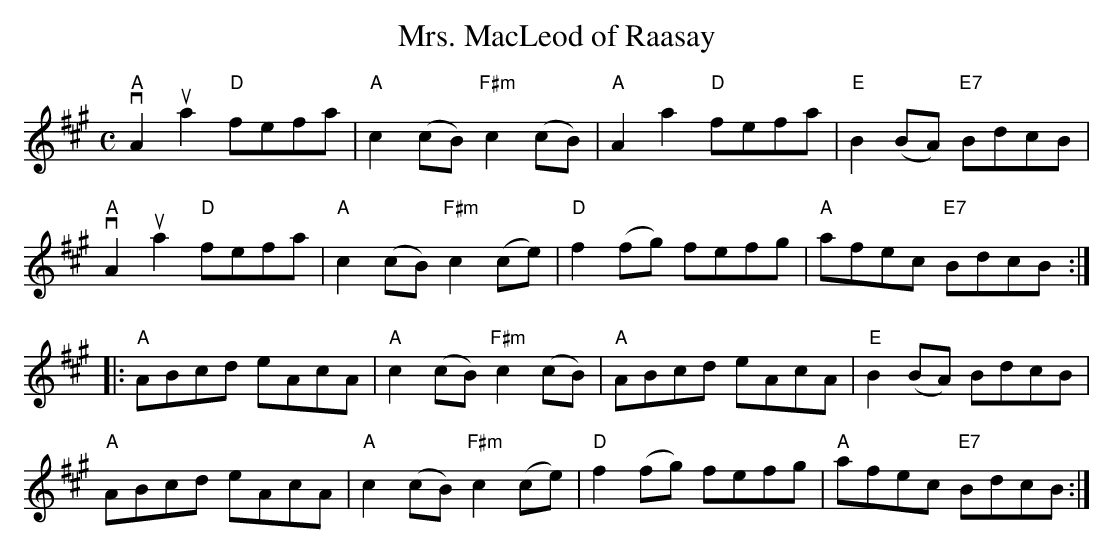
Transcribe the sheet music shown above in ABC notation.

X:1
T:Mrs. MacLeod of Raasay
M:C
K:A
"A"vA2 ua2 "D"fefa | "A"c2(cB) "F#m"c2(cB)|"A"A2 a2 "D"fefa|"E"B2 (BA) "E7"BdcB|
"A"vA2 ua2 "D"fefa | "A"c2(cB) "F#m"c2(ce)|"D"f2 (fg) fefg|"A"afec "E7"BdcB::
"A"ABcd eAcA|"A"c2 (cB) "F#m"c2 (cB)|"A"ABcd eAcA|"E"B2 (BA) BdcB|
"A"ABcd eAcA|"A"c2 (cB) "F#m"c2 (ce)|"D"f2 (fg) fefg|"A"afec "E7"BdcB:|
